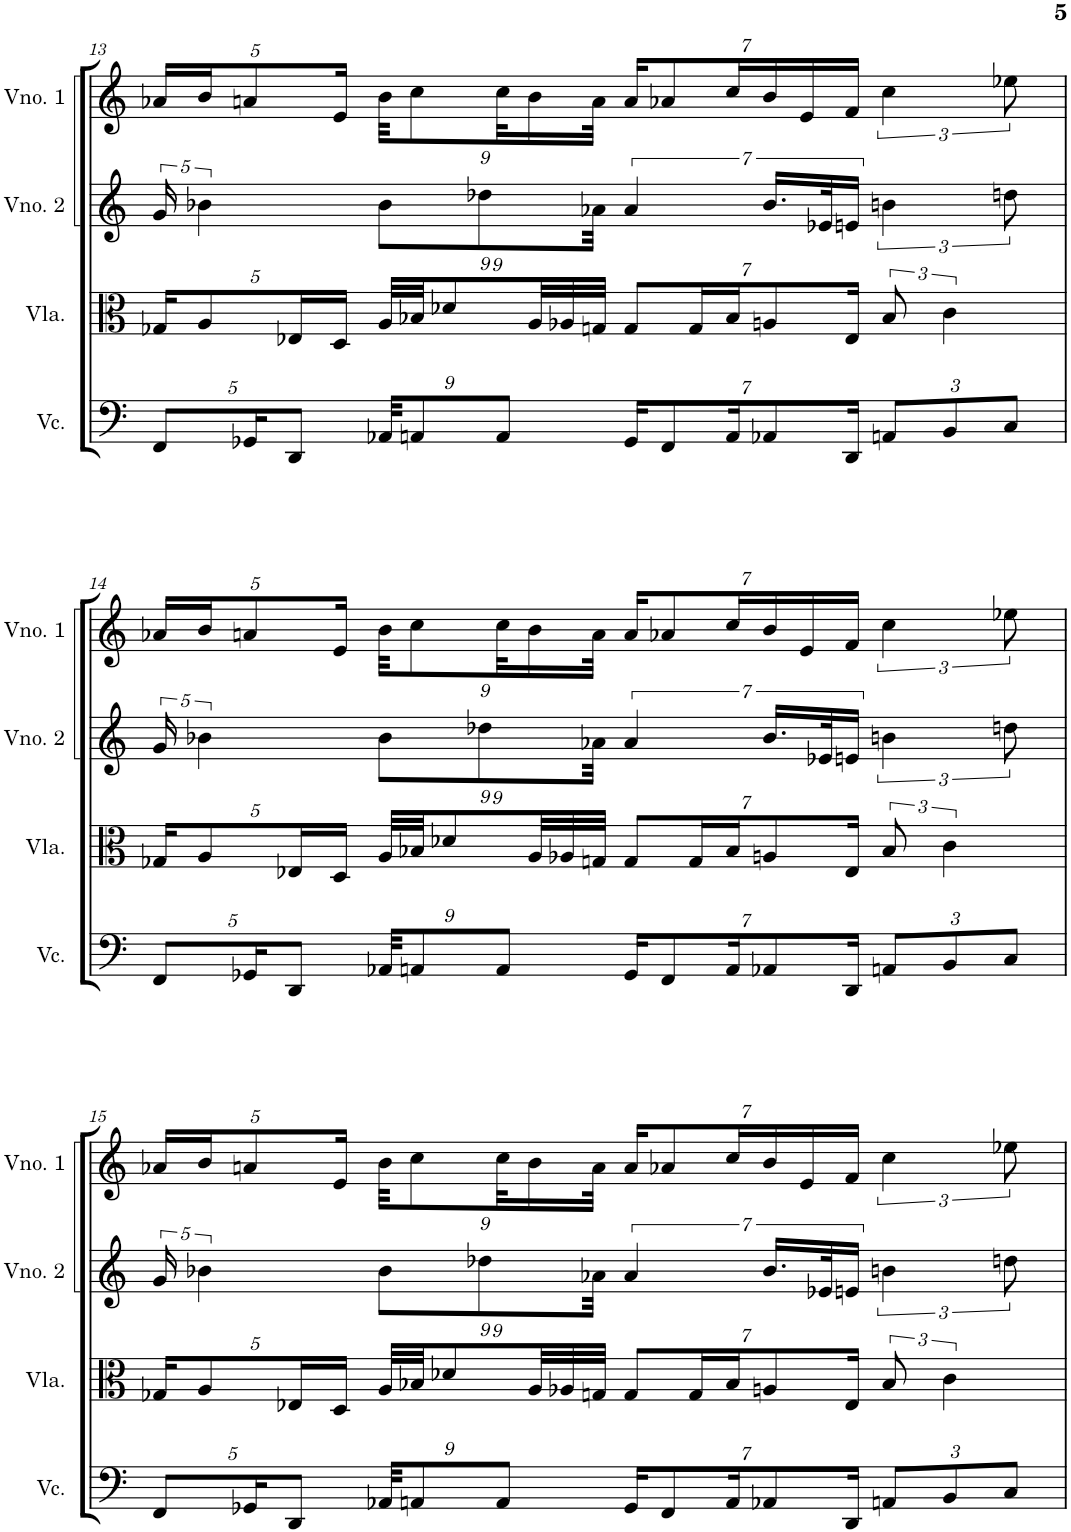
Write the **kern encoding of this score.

**kern	**kern	**kern	**kern
*part4	*part3	*part2	*part1
*staff4	*staff3	*staff2	*staff1
*I"Violoncelo	*I"Viola	*I"Violino 2	*I"Violino 1
*I'Vc.	*I'Vla.	*I'Vno. 2	*I'Vno. 1
!!LO:PB:g=z
*clefF4	*clefC3	*clefG2	*clefG2
*k[]	*k[]	*k[]	*k[]
*M4/4	*M4/4	*M4/4	*M4/4
*Xbrackettup	*Xbrackettup	*	*Xbrackettup
=13	=13	=13	=13
10FF/L	20G-X/KL	20g/	20a-X/LL
.	10A/	5b-X\	20b/J
20GG-X/K	.	.	10an/
10DD/J	20E-X/L	.	.
.	20D/JJ	.	20e/Jk
*	*	*Xbrackettup	*
36AA-X/KKL	36A/LLL	9b-\L	36b\KKL
9AAn/	36B-X/JJ	.	9cc\
.	9d-X/	.	.
.	.	9dd-X\	.
9AA/J	.	.	36cc\KL
.	36A/LL	.	18b\
.	36A-X/	.	.
.	36Gn/JJJ	36a-X\Jkk	36a\JJk
*	*	*brackettup	*
28GG-/KL	14G/L	7a-/	28a/KL
14FF/	.	.	14a-X/
.	28G/L	.	.
28AA/K	28B-/J	.	28cc/L
14AA-X/	14An/	28.b-/LL	28b/
.	.	.	28e/
.	.	56e-X/K	.
28DD/Jk	28E-/Jk	28en/JJ	28f/JJ
*	*brackettup	*	*brackettup
12AAn/L	12B-/	6bn\	6cc\
12BB/	6c\	.	.
12C/J	.	12ddn\	12ee-X\
!!LO:LB:g=z
=14	=14	=14	=14
*	*Xbrackettup	*	*Xbrackettup
10FF/L	20G-X/KL	20g/	20a-X/LL
.	10A/	5b-X\	20b/J
20GG-X/K	.	.	10an/
10DD/J	20E-X/L	.	.
.	20D/JJ	.	20e/Jk
*	*	*Xbrackettup	*
36AA-X/KKL	36A/LLL	9b-\L	36b\KKL
9AAn/	36B-X/JJ	.	9cc\
.	9d-X/	.	.
.	.	9dd-X\	.
9AA/J	.	.	36cc\KL
.	36A/LL	.	18b\
.	36A-X/	.	.
.	36Gn/JJJ	36a-X\Jkk	36a\JJk
*	*	*brackettup	*
28GG-/KL	14G/L	7a-/	28a/KL
14FF/	.	.	14a-X/
.	28G/L	.	.
28AA/K	28B-/J	.	28cc/L
14AA-X/	14An/	28.b-/LL	28b/
.	.	.	28e/
.	.	56e-X/K	.
28DD/Jk	28E-/Jk	28en/JJ	28f/JJ
*	*brackettup	*	*brackettup
12AAn/L	12B-/	6bn\	6cc\
12BB/	6c\	.	.
12C/J	.	12ddn\	12ee-X\
!!LO:LB:g=z
=15	=15	=15	=15
*	*Xbrackettup	*	*Xbrackettup
10FF/L	20G-X/KL	20g/	20a-X/LL
.	10A/	5b-X\	20b/J
20GG-X/K	.	.	10an/
10DD/J	20E-X/L	.	.
.	20D/JJ	.	20e/Jk
*	*	*Xbrackettup	*
36AA-X/KKL	36A/LLL	9b-\L	36b\KKL
9AAn/	36B-X/JJ	.	9cc\
.	9d-X/	.	.
.	.	9dd-X\	.
9AA/J	.	.	36cc\KL
.	36A/LL	.	18b\
.	36A-X/	.	.
.	36Gn/JJJ	36a-X\Jkk	36a\JJk
*	*	*brackettup	*
28GG-/KL	14G/L	7a-/	28a/KL
14FF/	.	.	14a-X/
.	28G/L	.	.
28AA/K	28B-/J	.	28cc/L
14AA-X/	14An/	28.b-/LL	28b/
.	.	.	28e/
.	.	56e-X/K	.
28DD/Jk	28E-/Jk	28en/JJ	28f/JJ
*	*brackettup	*	*brackettup
12AAn/L	12B-/	6bn\	6cc\
12BB/	6c\	.	.
12C/J	.	12ddn\	12ee-X\
=	=	=	=
*-	*-	*-	*-
